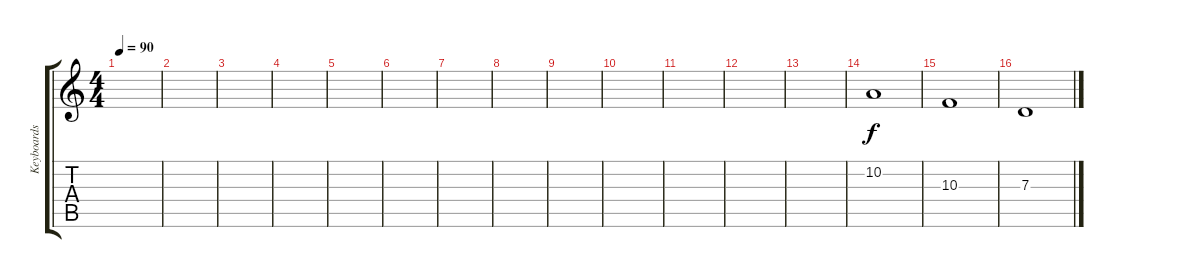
\track ("Keyboards" "Keyboards") {instrument stringensemble2}
\staff {score tabs}
\tuning (E4 B3 G3 D3 A2 E2) {hide}
\ts (4 4)
\tempo 90
\clef g2
\ks c
|
|
|
|
|
|
|
|
|
|
|
|
|
10.2.1{volume 10} |
10.3.1 |
7.3.1
